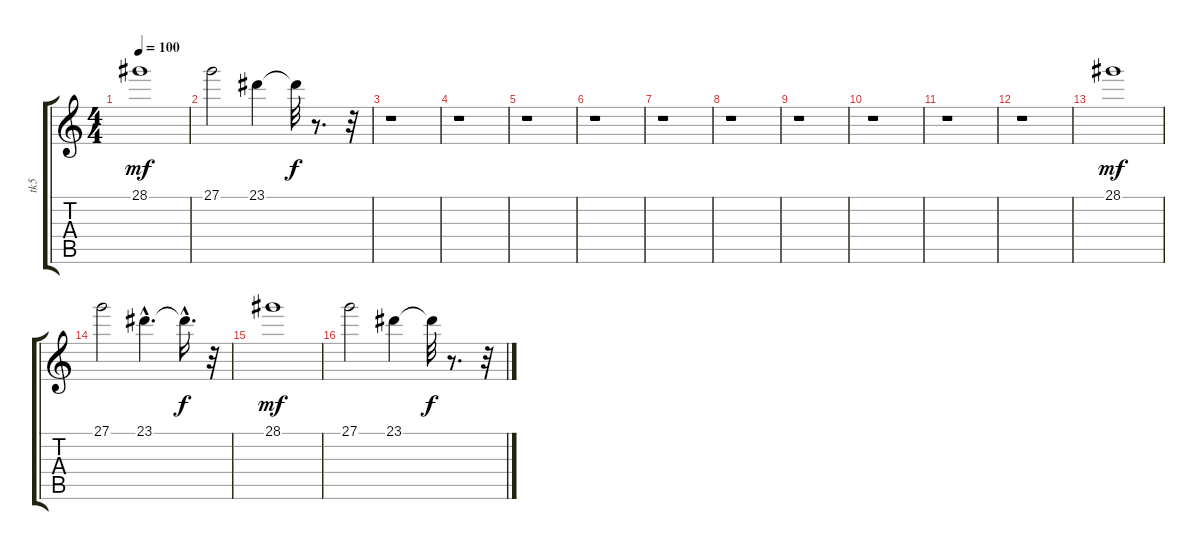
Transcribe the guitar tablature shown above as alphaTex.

\track ("tk5" "tk5") {instrument acousticgrandpiano}
\staff {score tabs}
\tuning (E4 B3 G3 D3 A2 E2) {hide}
\ts (4 4)
\tempo 100
\clef g2
\ks c
28.1.1{dy mf} |
27.1.2 23.1.4 23.1{t}.32{dy f} r.8{d} r.32 |
r.1 |
r.1 |
r.1 |
r.1 |
r.1 |
r.1 |
r.1 |
r.1 |
r.1 |
r.1 |
28.1.1{dy mf} |
27.1.2 23.1{hac}.4{d} 23.1{hac t}.16{d dy f} r.32 |
28.1.1{dy mf} |
27.1.2 23.1.4 23.1{t}.32{dy f} r.8{d} r.32
